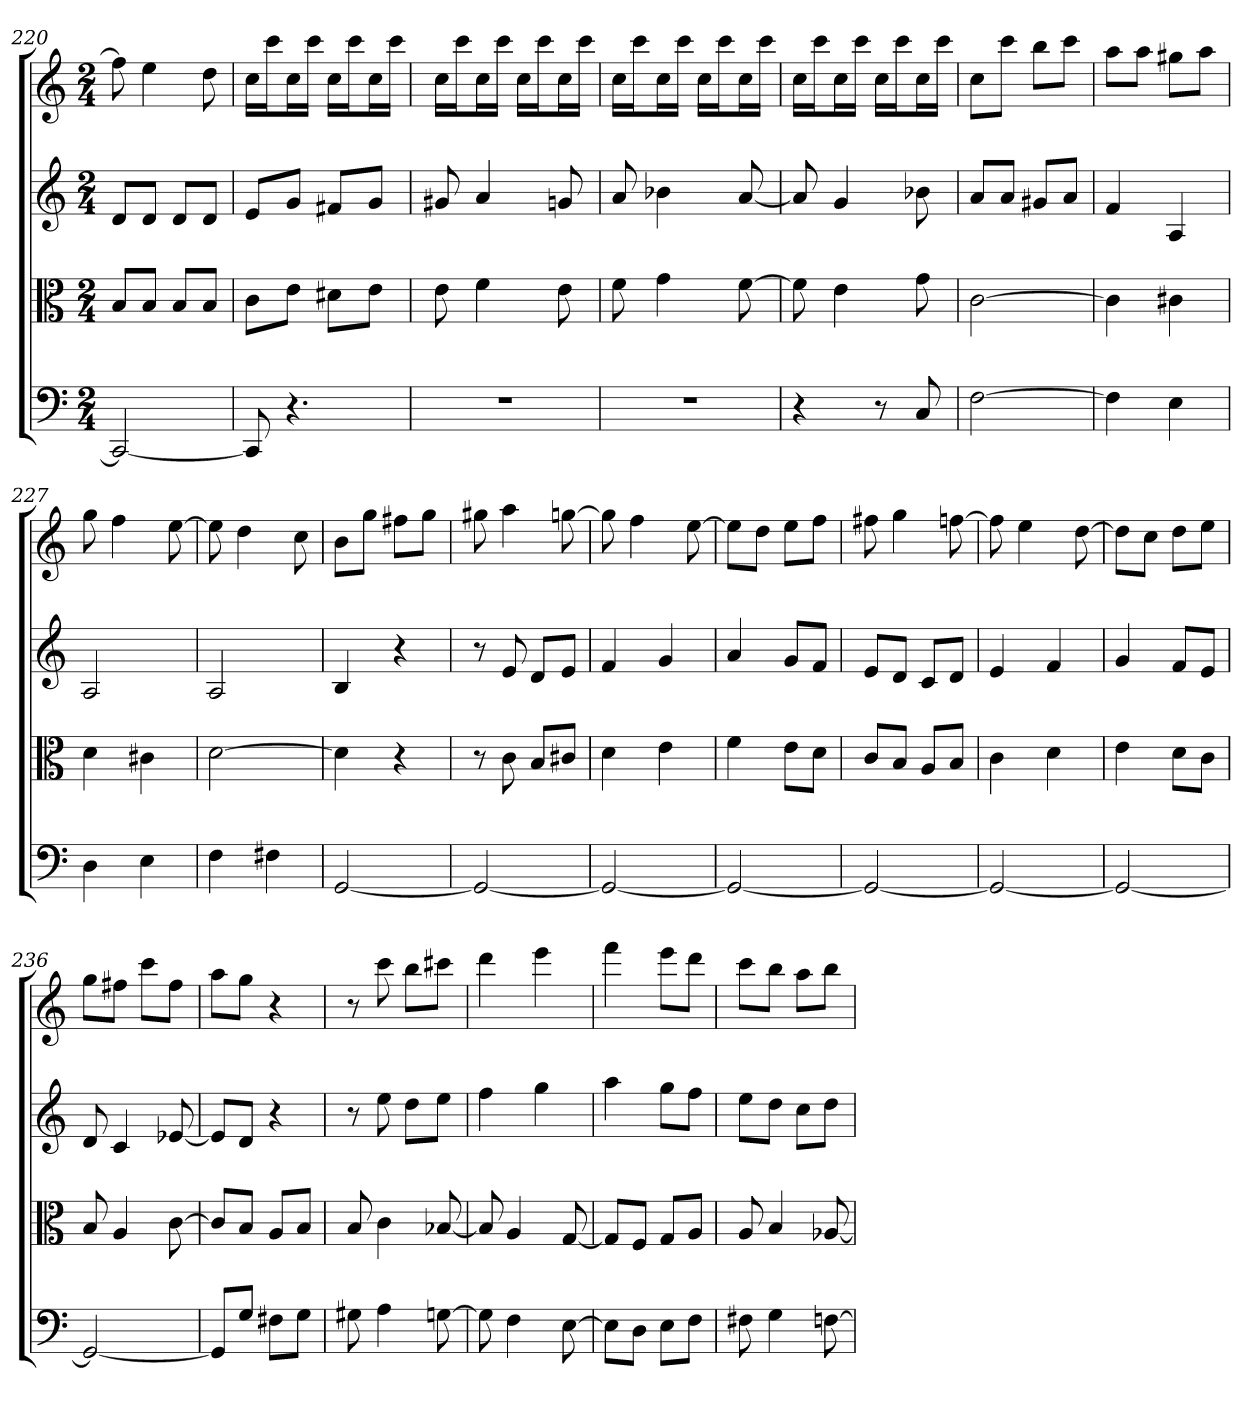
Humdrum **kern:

**kern	**kern	**kern	**kern
*part4	*part3	*part2	*part1
*staff4	*staff3	*staff2	*staff1
*clefF4	*clefC3	*	*
*k[]	*k[]	*k[]	*k[]
*C:	*C:	*C:	*C:
*M2/4	*M2/4	*M2/4	*M2/4
=220	=220	=220	=220
2CC_	8B/L	8dL	8ff]
.	8B/J	8dJ	4ee
.	8B/L	8dL	.
.	8B/J	8dJ	8dd
=221	=221	=221	=221
8CC]	8c\L	8eL	16ccLL
.	.	.	16cccJ
4.r	8e\J	8gJ	16ccL
.	.	.	16cccJJ
.	8d#X\L	8f#XL	16ccLL
.	.	.	16cccJ
.	8e\J	8gJ	16ccL
.	.	.	16cccJJ
=222	=222	=222	=222
2r	8e	8g#X	16ccLL
.	.	.	16cccJ
.	4f	4a	16ccL
.	.	.	16cccJJ
.	.	.	16ccLL
.	.	.	16cccJ
.	8e	8gn	16ccL
.	.	.	16cccJJ
=223	=223	=223	=223
2r	8f	8a	16ccLL
.	.	.	16cccJ
.	4g	4b-X	16ccL
.	.	.	16cccJJ
.	.	.	16ccLL
.	.	.	16cccJ
.	[8f	[8a	16ccL
.	.	.	16cccJJ
=224	=224	=224	=224
4r	8f]	8a]	16ccLL
.	.	.	16cccJ
.	4e	4g	16ccL
.	.	.	16cccJJ
8r	.	.	16ccLL
.	.	.	16cccJ
8C	8g	8b-X	16ccL
.	.	.	16cccJJ
=225	=225	=225	=225
[2F	[2c	8aL	8ccL
.	.	8aJ	8cccJ
.	.	8g#XL	8bbL
.	.	8aJ	8cccJ
=226	=226	=226	=226
4F]	4c]	4f	8aaL
.	.	.	8aaJ
4E	4c#X	4A	8gg#XL
.	.	.	8aaJ
=227	=227	=227	=227
4D	4d	2A	8gg
.	.	.	4ff
4E	4c#X	.	.
.	.	.	[8ee
=228	=228	=228	=228
4F	[2d	2A	8ee]
.	.	.	4dd
4F#X	.	.	.
.	.	.	8cc
=229	=229	=229	=229
[2GG	4d]	4B	8bL
.	.	.	8ggJ
.	4r	4r	8ff#XL
.	.	.	8ggJ
=230	=230	=230	=230
2GG_	8r	8r	8gg#X
.	8c	8e	4aa
.	8B/L	8dL	.
.	8c#X/J	8eJ	[8ggn
=231	=231	=231	=231
2GG_	4d	4f	8gg]
.	.	.	4ff
.	4e	4g	.
.	.	.	[8ee
=232	=232	=232	=232
2GG_	4f	4a	8eeL]
.	.	.	8ddJ
.	8e\L	8gL	8eeL
.	8d\J	8fJ	8ffJ
=233	=233	=233	=233
2GG_	8c/L	8eL	8ff#X
.	8B/J	8dJ	4gg
.	8A/L	8cL	.
.	8B/J	8dJ	[8ffn
=234	=234	=234	=234
2GG_	4c	4e	8ff]
.	.	.	4ee
.	4d	4f	.
.	.	.	[8dd
=235	=235	=235	=235
2GG_	4e	4g	8ddL]
.	.	.	8ccJ
.	8d\L	8fL	8ddL
.	8c\J	8eJ	8eeJ
=236	=236	=236	=236
2GG_	8B	8d	8ggL
.	4A	4c	8ff#XJ
.	.	.	8cccL
.	[8c	[8e-X	8ff#J
=237	=237	=237	=237
8GG/L]	8c/L]	8e-L]	8aaL
8G/J	8B/J	8dJ	8ggJ
8F#X\L	8A/L	4r	4r
8G\J	8B/J	.	.
=238	=238	=238	=238
8G#X	8B	8r	8r
4A	4c	8ee	8ccc
.	.	8ddL	8bbL
[8Gn	[8B-X	8eeJ	8ccc#XJ
=239	=239	=239	=239
8G]	8B-]	4ff	4ddd
4F	4A	.	.
.	.	4gg	4eee
[8E	[8G	.	.
=240	=240	=240	=240
8E\L]	8G/L]	4aa	4fff
8D\J	8F/J	.	.
8E\L	8G/L	8ggL	8eeeL
8F\J	8A/J	8ffJ	8dddJ
=241	=241	=241	=241
8F#X	8A	8eeL	8cccL
4G	4B	8ddJ	8bbJ
.	.	8ccL	8aaL
[8Fn	[8A-X	8ddJ	8bbJ
=	=	=	=
*-	*-	*-	*-
